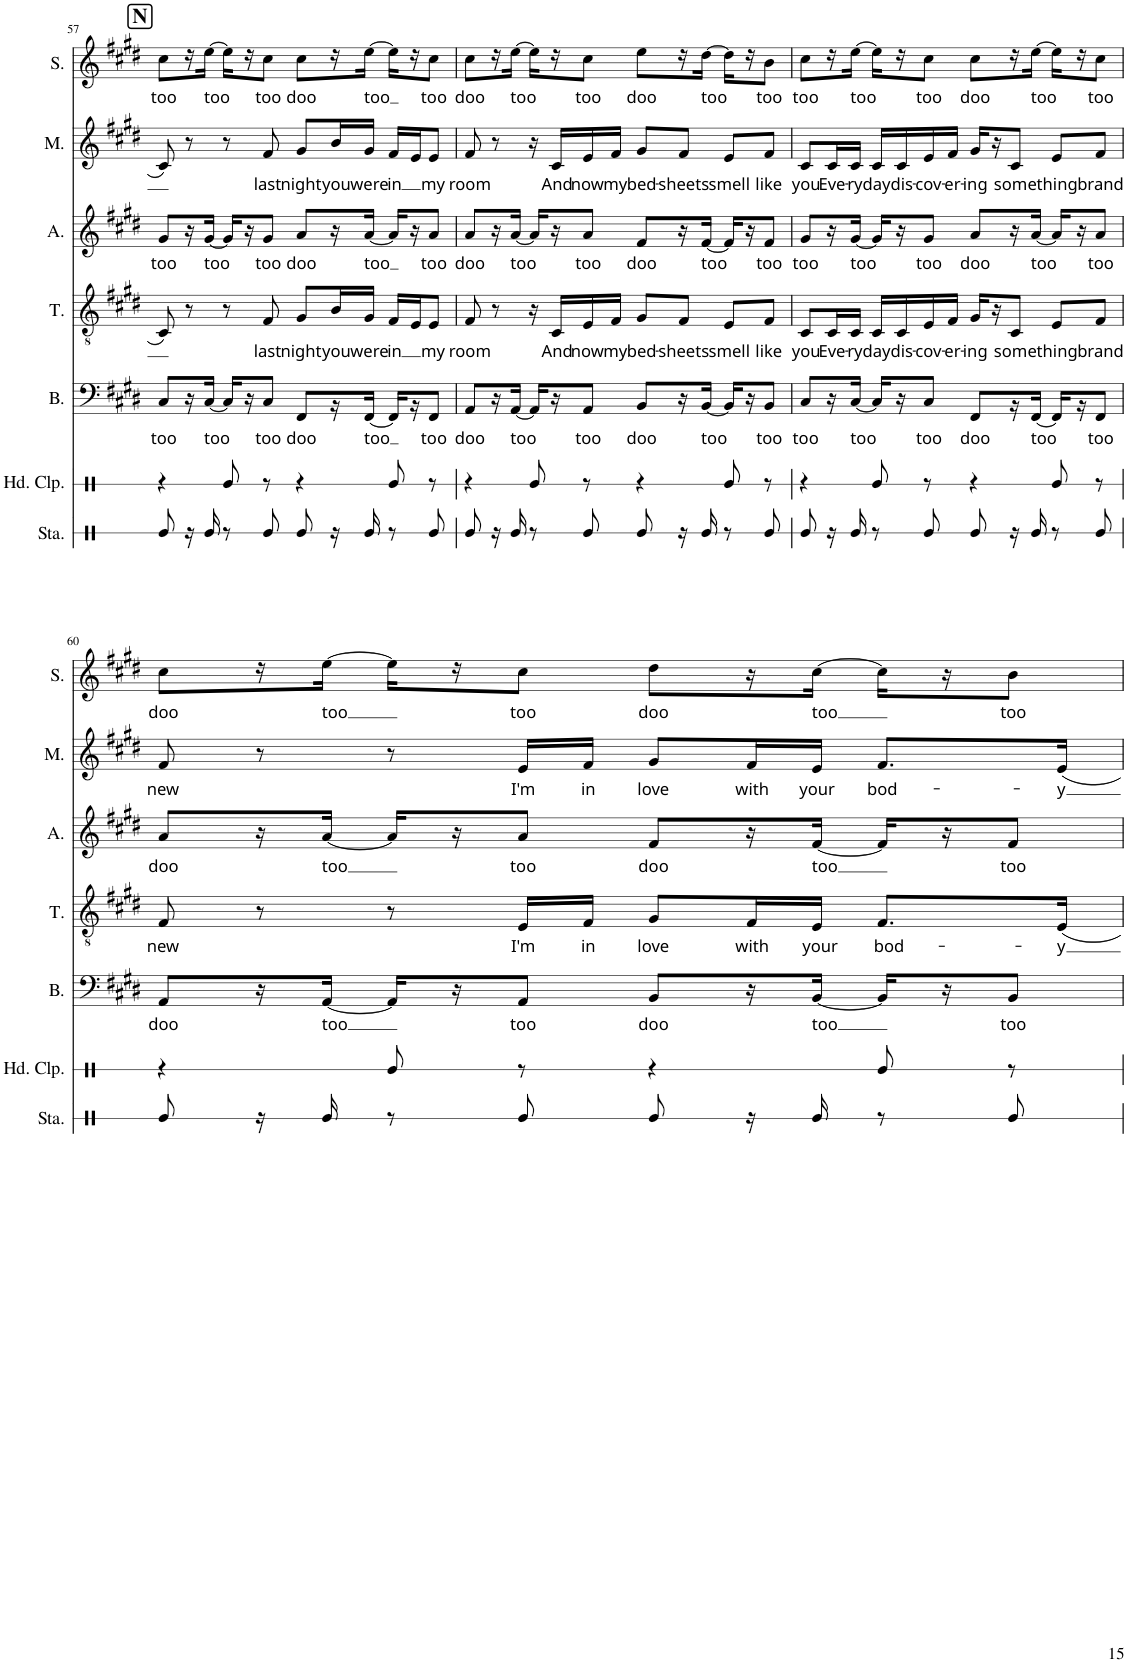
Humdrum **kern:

**kern	**kern	**kern	**text	**kern	**text	**kern	**text	**kern	**text	**kern	**text
*part7	*part6	*part5	*part5	*part4	*part4	*part3	*part3	*part2	*part2	*part1	*part1
*staff7	*staff6	*staff5	*staff5	*staff4	*staff4	*staff3	*staff3	*staff2	*staff2	*staff1	*staff1
*I"Stamp	*I"Hand Clap	*I"Base	*	*I"Tenor	*	*I"Alto	*	*I"Mezzo	*	*I"Soprano	*
*I'Sta.	*I'Hd. Clp.	*I'B.	*	*I'T.	*	*I'A.	*	*I'M.	*	*I'S.	*
!!LO:PB:g=z
*clefX	*clefX	*clefF4	*	*clefGv2	*	*clefG2	*	*clefG2	*	*clefG2	*
*k[]	*k[]	*k[f#c#g#d#]	*	*k[f#c#g#d#]	*	*k[f#c#g#d#]	*	*k[f#c#g#d#]	*	*k[f#c#g#d#]	*
*M4/4	*M4/4	*M4/4	*	*M4/4	*	*M4/4	*	*M4/4	*	*M4/4	*
!!LO:REH:place=s1:a:B:cj:fs=14:t=N
=57	=57	=57	=57	=57	=57	=57	=57	=57	=57	=57	=57
!	!	!	!LO:LY:b	!	!	!	!LO:LY:b	!	!	!	!LO:LY:b
8Re/	4r	8C#/L	too	8C#/	.	8g#/L	too	8c#/	.	8cc#\L	too
16r	.	16r	.	8r	.	16r	.	8r	.	16r	.
!	!	!	!LO:LY:b	!	!	!	!LO:LY:b	!	!	!	!LO:LY:b
16Re/	.	[<16C#/JJ	too	.	.	[<16g#/JJ	too	.	.	[>16ee\JJ	too
8r	8Re/	16C#/LL]	.	8r	.	16g#/LL]	.	8r	.	16ee\LL]	.
.	.	16r	.	.	.	16r	.	.	.	16r	.
!	!	!	!LO:LY:b	!	!LO:LY:b	!	!LO:LY:b	!	!LO:LY:b	!	!LO:LY:b
8Re/	8r	8C#/J	too	8F#/	last	8g#/J	too	8f#/	last	8cc#\J	too
!	!	!	!LO:LY:b	!	!LO:LY:b	!	!LO:LY:b	!	!LO:LY:b	!	!LO:LY:b
8Re/	4r	8FF#/L	doo	8G#/L	night	8a/L	doo	8g#/L	night	8cc#\L	doo
!	!	!	!	!	!LO:LY:b	!	!	!	!LO:LY:b	!	!
16r	.	16r	.	16B/L	you	16r	.	16b/L	you	16r	.
!	!	!	!LO:LY:b	!	!LO:LY:b	!	!LO:LY:b	!	!LO:LY:b	!	!LO:LY:b
16Re/	.	[<16FF#/JJ	too	16G#/JJ	were	[<16a/JJ	too	16g#/JJ	were	[>16ee\JJ	too
!	!	!	!	!	!LO:LY:b	!	!	!	!LO:LY:b	!	!
8r	8Re/	16FF#/LL]	.	16F#/LL	in	16a/LL]	.	16f#/LL	in	16ee\LL]	.
.	.	16r	.	16E/J	.	16r	.	16e/J	.	16r	.
!	!	!	!LO:LY:b	!	!LO:LY:b	!	!LO:LY:b	!	!LO:LY:b	!	!LO:LY:b
8Re/	8r	8FF#/J	too	8E/J	my	8a/J	too	8e/J	my	8cc#\J	too
=58	=58	=58	=58	=58	=58	=58	=58	=58	=58	=58	=58
!	!	!	!LO:LY:b	!	!LO:LY:b	!	!LO:LY:b	!	!LO:LY:b	!	!LO:LY:b
8Re/	4r	8AA/L	doo	8F#/	room	8a/L	doo	8f#/	room	8cc#\L	doo
16r	.	16r	.	8r	.	16r	.	8r	.	16r	.
!	!	!	!LO:LY:b	!	!	!	!LO:LY:b	!	!	!	!LO:LY:b
16Re/	.	[<16AA/JJ	too	.	.	[<16a/JJ	too	.	.	[>16ee\JJ	too
8r	8Re/	16AA/LL]	.	16r	.	16a/LL]	.	16r	.	16ee\LL]	.
!	!	!	!	!	!LO:LY:b	!	!	!	!LO:LY:b	!	!
.	.	16r	.	16C#/LL	And	16r	.	16c#/LL	And	16r	.
!	!	!	!LO:LY:b	!	!LO:LY:b	!	!LO:LY:b	!	!LO:LY:b	!	!LO:LY:b
8Re/	8r	8AA/J	too	16E/	now	8a/J	too	16e/	now	8cc#\J	too
!	!	!	!	!	!LO:LY:b	!	!	!	!LO:LY:b	!	!
.	.	.	.	16F#/JJ	my	.	.	16f#/JJ	my	.	.
!	!	!	!LO:LY:b	!	!LO:LY:b	!	!LO:LY:b	!	!LO:LY:b	!	!LO:LY:b
8Re/	4r	8BB/L	doo	8G#/L	bed-	8f#/L	doo	8g#/L	bed-	8ee\L	doo
!	!	!	!	!	!LO:LY:b	!	!	!	!LO:LY:b	!	!
16r	.	16r	.	8F#/J	-sheets	16r	.	8f#/J	-sheets	16r	.
!	!	!	!LO:LY:b	!	!	!	!LO:LY:b	!	!	!	!LO:LY:b
16Re/	.	[<16BB/JJ	too	.	.	[<16f#/JJ	too	.	.	[>16dd#\JJ	too
!	!	!	!	!	!LO:LY:b	!	!	!	!LO:LY:b	!	!
8r	8Re/	16BB/LL]	.	8E/L	smell	16f#/LL]	.	8e/L	smell	16dd#\LL]	.
.	.	16r	.	.	.	16r	.	.	.	16r	.
!	!	!	!LO:LY:b	!	!LO:LY:b	!	!LO:LY:b	!	!LO:LY:b	!	!LO:LY:b
8Re/	8r	8BB/J	too	8F#/J	like	8f#/J	too	8f#/J	like	8b\J	too
=59	=59	=59	=59	=59	=59	=59	=59	=59	=59	=59	=59
!	!	!	!LO:LY:b	!	!LO:LY:b	!	!LO:LY:b	!	!LO:LY:b	!	!LO:LY:b
8Re/	4r	8C#/L	too	8C#/L	you	8g#/L	too	8c#/L	you	8cc#\L	too
!	!	!	!	!	!LO:LY:b	!	!	!	!LO:LY:b	!	!
16r	.	16r	.	16C#/L	Eve-	16r	.	16c#/L	Eve-	16r	.
!	!	!	!LO:LY:b	!	!LO:LY:b	!	!LO:LY:b	!	!LO:LY:b	!	!LO:LY:b
16Re/	.	[<16C#/JJ	too	16C#/JJ	-ry	[<16g#/JJ	too	16c#/JJ	-ry	[>16ee\JJ	too
!	!	!	!	!	!LO:LY:b	!	!	!	!LO:LY:b	!	!
8r	8Re/	16C#/LL]	.	16C#/LL	day	16g#/LL]	.	16c#/LL	day	16ee\LL]	.
!	!	!	!	!	!LO:LY:b	!	!	!	!LO:LY:b	!	!
.	.	16r	.	16C#/	dis-	16r	.	16c#/	dis-	16r	.
!	!	!	!LO:LY:b	!	!LO:LY:b	!	!LO:LY:b	!	!LO:LY:b	!	!LO:LY:b
8Re/	8r	8C#/J	too	16E/	-cov-	8g#/J	too	16e/	-cov-	8cc#\J	too
!	!	!	!	!	!LO:LY:b	!	!	!	!LO:LY:b	!	!
.	.	.	.	16F#/JJ	-er-	.	.	16f#/JJ	-er-	.	.
!	!	!	!LO:LY:b	!	!LO:LY:b	!	!LO:LY:b	!	!LO:LY:b	!	!LO:LY:b
8Re/	4r	8FF#/L	doo	16G#/LL	-ing	8a/L	doo	16g#/LL	-ing	8cc#\L	doo
.	.	.	.	16r	.	.	.	16r	.	.	.
!	!	!	!	!	!LO:LY:b	!	!	!	!LO:LY:b	!	!
16r	.	16r	.	8C#/J	some	16r	.	8c#/J	some	16r	.
!	!	!	!LO:LY:b	!	!	!	!LO:LY:b	!	!	!	!LO:LY:b
16Re/	.	[<16FF#/JJ	too	.	.	[<16a/JJ	too	.	.	[>16ee\JJ	too
!	!	!	!	!	!LO:LY:b	!	!	!	!LO:LY:b	!	!
8r	8Re/	16FF#/LL]	.	8E/L	thing	16a/LL]	.	8e/L	thing	16ee\LL]	.
.	.	16r	.	.	.	16r	.	.	.	16r	.
!	!	!	!LO:LY:b	!	!LO:LY:b	!	!LO:LY:b	!	!LO:LY:b	!	!LO:LY:b
8Re/	8r	8FF#/J	too	8F#/J	brand	8a/J	too	8f#/J	brand	8cc#\J	too
!!LO:LB:g=z
=60	=60	=60	=60	=60	=60	=60	=60	=60	=60	=60	=60
!	!	!	!LO:LY:b	!	!LO:LY:b	!	!LO:LY:b	!	!LO:LY:b	!	!LO:LY:b
8Re/	4r	8AA/L	doo	8F#/	new	8a/L	doo	8f#/	new	8cc#\L	doo
16r	.	16r	.	8r	.	16r	.	8r	.	16r	.
!	!	!	!LO:LY:b	!	!	!	!LO:LY:b	!	!	!	!LO:LY:b
16Re/	.	[<16AA/JJ	too	.	.	[<16a/JJ	too	.	.	[>16ee\JJ	too
8r	8Re/	16AA/LL]	.	8r	.	16a/LL]	.	8r	.	16ee\LL]	.
.	.	16r	.	.	.	16r	.	.	.	16r	.
!	!	!	!LO:LY:b	!	!LO:LY:b	!	!LO:LY:b	!	!LO:LY:b	!	!LO:LY:b
8Re/	8r	8AA/J	too	16E/LL	I'm	8a/J	too	16e/LL	I'm	8cc#\J	too
!	!	!	!	!	!LO:LY:b	!	!	!	!LO:LY:b	!	!
.	.	.	.	16F#/JJ	in	.	.	16f#/JJ	in	.	.
!	!	!	!LO:LY:b	!	!LO:LY:b	!	!LO:LY:b	!	!LO:LY:b	!	!LO:LY:b
8Re/	4r	8BB/L	doo	8G#/L	love	8f#/L	doo	8g#/L	love	8dd#\L	doo
!	!	!	!	!	!LO:LY:b	!	!	!	!LO:LY:b	!	!
16r	.	16r	.	16F#/L	with	16r	.	16f#/L	with	16r	.
!	!	!	!LO:LY:b	!	!LO:LY:b	!	!LO:LY:b	!	!LO:LY:b	!	!LO:LY:b
16Re/	.	[<16BB/JJ	too	16E/JJ	your	[<16f#/JJ	too	16e/JJ	your	[>16cc#\JJ	too
!	!	!	!	!	!LO:LY:b	!	!	!	!LO:LY:b	!	!
8r	8Re/	16BB/LL]	.	8.F#/L	bod-	16f#/LL]	.	8.f#/L	bod-	16cc#\LL]	.
.	.	16r	.	.	.	16r	.	.	.	16r	.
!	!	!	!LO:LY:b	!	!	!	!LO:LY:b	!	!	!	!LO:LY:b
8Re/	8r	8BB/J	too	.	.	8f#/J	too	.	.	8b\J	too
!	!	!	!	!	!LO:LY:b	!	!	!	!LO:LY:b	!	!
.	.	.	.	16E/Jk	-y	.	.	16e/Jk	-y	.	.
=	=	=	=	=	=	=	=	=	=	=	=
*-	*-	*-	*-	*-	*-	*-	*-	*-	*-	*-	*-
